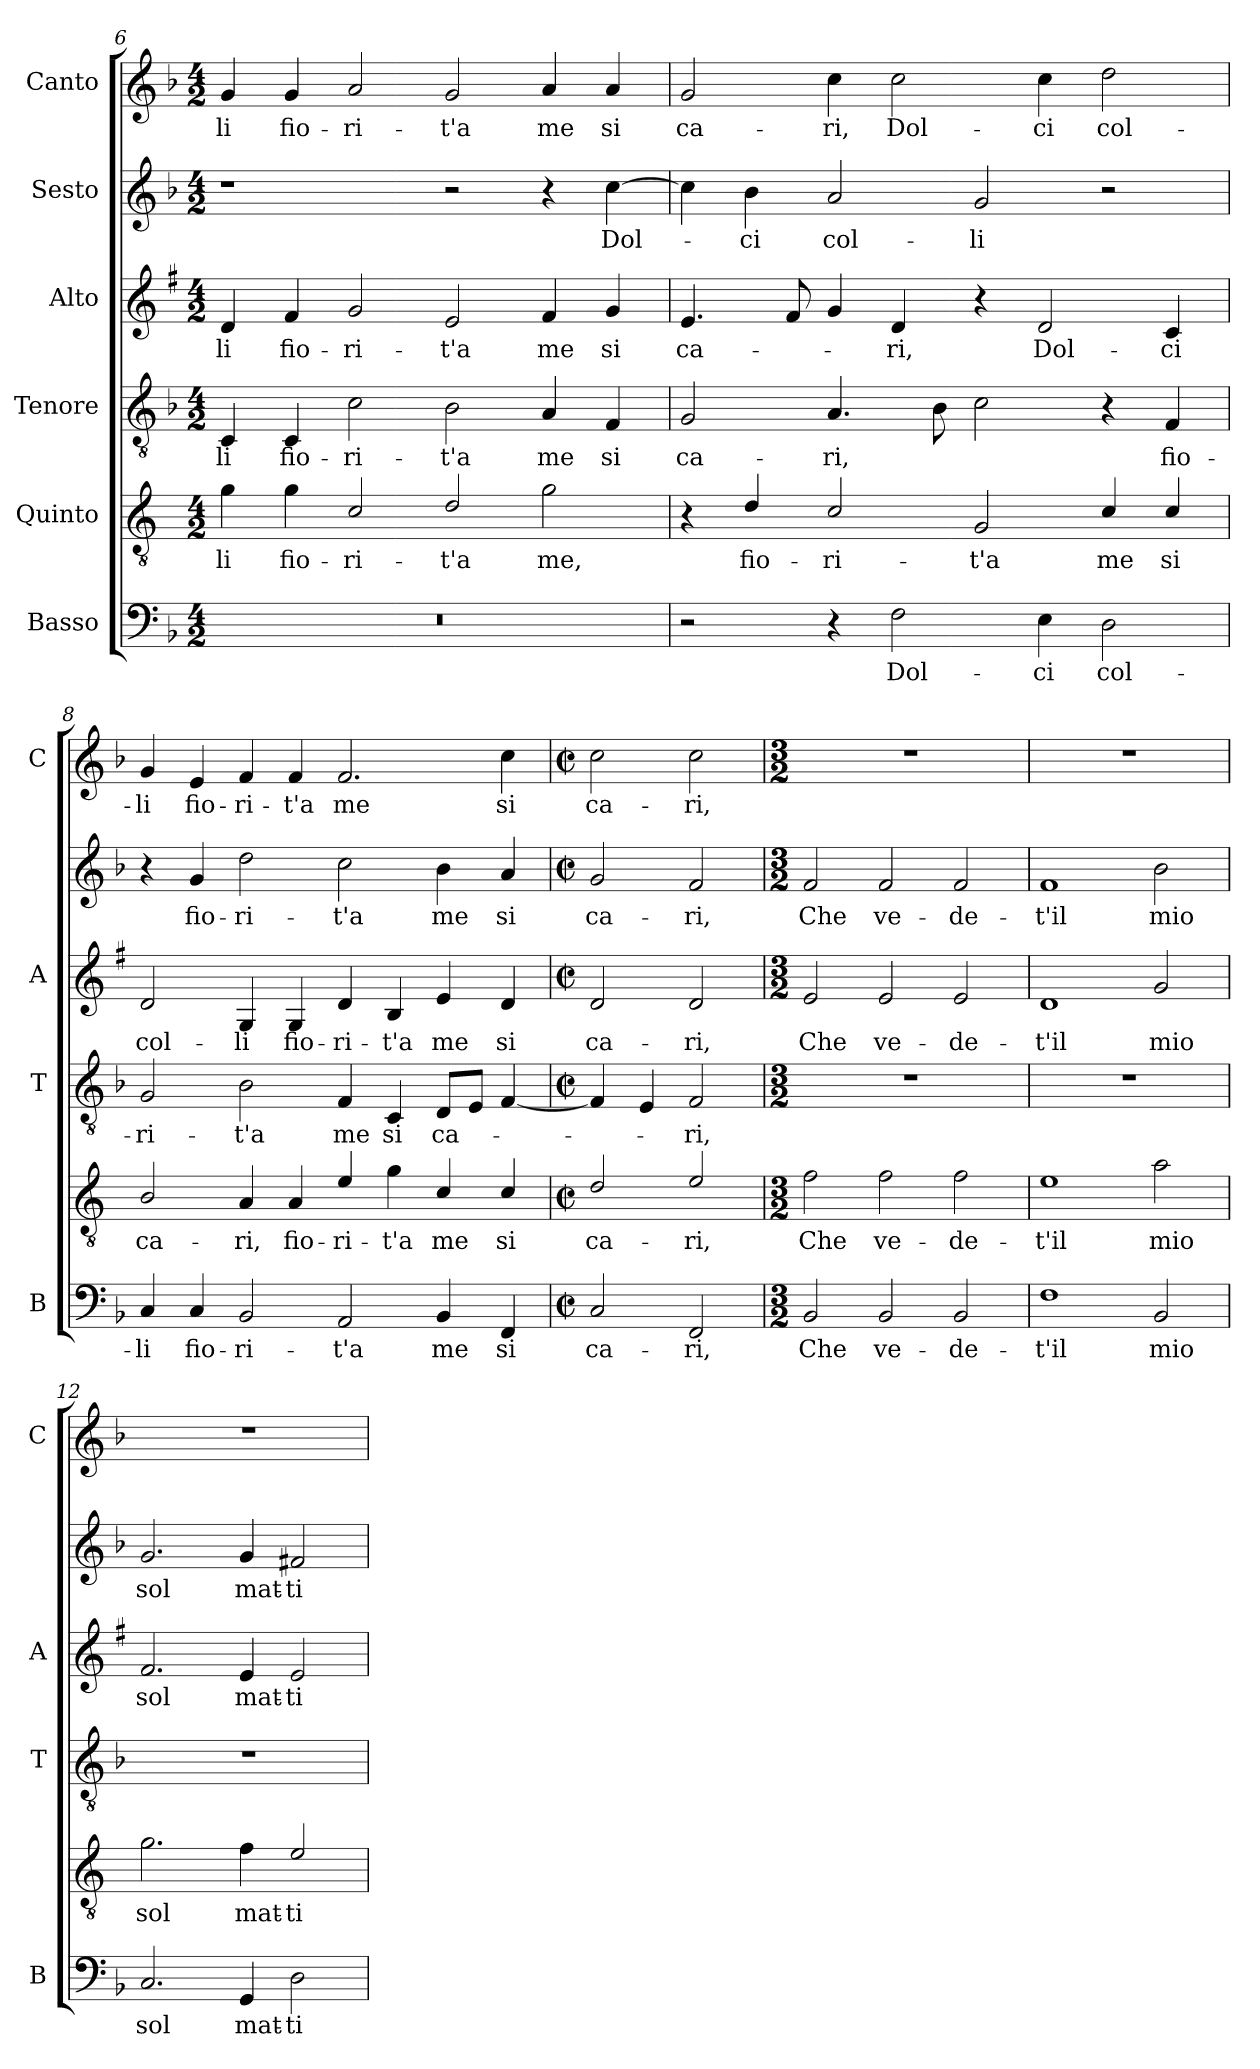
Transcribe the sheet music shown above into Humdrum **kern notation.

**kern	**text	**kern	**text	**kern	**text	**kern	**text	**kern	**text	**kern	**text
*part6	*part6	*part5	*part5	*part4	*part4	*part3	*part3	*part2	*part2	*part1	*part1
*staff6	*staff6	*staff5	*staff5	*staff4	*staff4	*staff3	*staff3	*staff2	*staff2	*staff1	*staff1
*I"Basso	*	*I"Quinto	*	*I"Tenore	*	*I"Alto	*	*I"Sesto	*	*I"Canto	*
*I'B	*	*	*	*I'T	*	*I'A	*	*	*	*I'C	*
*clefF4	*	*clefGv2	*	*clefGv2	*	*clefG2	*	*clefG2	*	*clefG2	*
*	*	*ITrd4c7	*	*	*	*ITrd1c2	*	*	*	*	*
*k[b-]	*	*k[b-]	*	*k[b-]	*	*k[b-]	*	*k[b-]	*	*k[b-]	*
*F:	*	*F:	*	*F:	*	*F:	*	*F:	*	*F:	*
*M4/2	*	*M4/2	*	*M4/2	*	*M4/2	*	*M4/2	*	*M4/2	*
=6	=6	=6	=6	=6	=6	=6	=6	=6	=6	=6	=6
!	!	!	!LO:LY:b	!	!LO:LY:b	!	!LO:LY:b	!	!	!	!LO:LY:b
0r	.	4c\	-li	4C/	-li	4c/	-li	1r	.	4g/	-li
!	!	!	!LO:LY:b	!	!LO:LY:b	!	!LO:LY:b	!	!	!	!LO:LY:b
.	.	4c\	fio-	4C/	fio-	4e/	fio-	.	.	4g/	fio-
!	!	!	!LO:LY:b	!	!LO:LY:b	!	!LO:LY:b	!	!	!	!LO:LY:b
.	.	2F/	-ri-	2c\	-ri-	2f/	-ri-	.	.	2a/	-ri-
!	!	!	!LO:LY:b	!	!LO:LY:b	!	!LO:LY:b	!	!	!	!LO:LY:b
.	.	2G/	-t'a	2B-\	-t'a	2d/	-t'a	2r	.	2g/	-t'a
!	!	!	!LO:LY:b	!	!LO:LY:b	!	!LO:LY:b	!	!	!	!LO:LY:b
.	.	2c\	me,	4A/	me	4e/	me	4r	.	4a/	me
!	!	!	!	!	!LO:LY:b	!	!LO:LY:b	!	!LO:LY:b	!	!LO:LY:b
.	.	.	.	4F/	si	4f/	si	[4cc\	Dol-	4a/	si
=7	=7	=7	=7	=7	=7	=7	=7	=7	=7	=7	=7
!	!	!	!	!	!LO:LY:b	!	!LO:LY:b	!	!	!	!LO:LY:b
2r	.	4r	.	2G/	ca-	4.d/	ca-	4cc\]	.	2g/	ca-
!	!	!	!LO:LY:b	!	!	!	!	!	!LO:LY:b	!	!
.	.	4G/	fio-	.	.	.	.	4b-\	-ci	.	.
.	.	.	.	.	.	8e/	.	.	.	.	.
!	!	!	!LO:LY:b	!	!LO:LY:b	!	!	!	!LO:LY:b	!	!LO:LY:b
4r	.	2F/	-ri-	4.A/	-ri,	4f/	.	2a/	col-	4cc\	-ri,
!	!LO:LY:b	!	!	!	!	!	!LO:LY:b	!	!	!	!LO:LY:b
2F\	Dol-	.	.	.	.	4c/	-ri,	.	.	2cc\	Dol-
.	.	.	.	8B-\	.	.	.	.	.	.	.
!	!	!	!LO:LY:b	!	!	!	!	!	!LO:LY:b	!	!
.	.	2C/	-t'a	2c\	.	4r	.	2g/	-li	.	.
!	!LO:LY:b	!	!	!	!	!	!LO:LY:b	!	!	!	!LO:LY:b
4E\	-ci	.	.	.	.	2c/	Dol-	.	.	4cc\	-ci
!	!LO:LY:b	!	!LO:LY:b	!	!	!	!	!	!	!	!LO:LY:b
2D\	col-	4F/	me	4r	.	.	.	2r	.	2dd\	col-
!	!	!	!LO:LY:b	!	!LO:LY:b	!	!LO:LY:b	!	!	!	!
.	.	4F/	si	4F/	fio-	4B-/	-ci	.	.	.	.
!!LO:PB:g=z
=8	=8	=8	=8	=8	=8	=8	=8	=8	=8	=8	=8
!	!LO:LY:b	!	!LO:LY:b	!	!LO:LY:b	!	!LO:LY:b	!	!	!	!LO:LY:b
4C/	-li	2E/	ca-	2G/	-ri-	2c/	col-	4r	.	4g/	-li
!	!LO:LY:b	!	!	!	!	!	!	!	!LO:LY:b	!	!LO:LY:b
4C/	fio-	.	.	.	.	.	.	4g/	fio-	4e/	fio-
!	!LO:LY:b	!	!LO:LY:b	!	!LO:LY:b	!	!LO:LY:b	!	!LO:LY:b	!	!LO:LY:b
2BB-/	-ri-	4D/	-ri,	2B-\	-t'a	4F/	-li	2dd\	-ri-	4f/	-ri-
!	!	!	!LO:LY:b	!	!	!	!LO:LY:b	!	!	!	!LO:LY:b
.	.	4D/	fio-	.	.	4F/	fio-	.	.	4f/	-t'a
!	!LO:LY:b	!	!LO:LY:b	!	!LO:LY:b	!	!LO:LY:b	!	!LO:LY:b	!	!LO:LY:b
2AA/	-t'a	4A/	-ri-	4F/	me	4c/	-ri-	2cc\	-t'a	2.f/	me
!	!	!	!LO:LY:b	!	!LO:LY:b	!	!LO:LY:b	!	!	!	!
.	.	4c\	-t'a	4C/	si	4A/	-t'a	.	.	.	.
!	!LO:LY:b	!	!LO:LY:b	!	!LO:LY:b	!	!LO:LY:b	!	!LO:LY:b	!	!
4BB-/	me	4F/	me	8D/L	ca-	4d/	me	4b-\	me	.	.
.	.	.	.	8E/J	.	.	.	.	.	.	.
!	!LO:LY:b	!	!LO:LY:b	!	!	!	!LO:LY:b	!	!LO:LY:b	!	!LO:LY:b
4FF/	si	4F/	si	[4F/	.	4c/	si	4a/	si	4cc\	si
=9	=9	=9	=9	=9	=9	=9	=9	=9	=9	=9	=9
*M2/2	*	*M2/2	*	*M2/2	*	*M2/2	*	*M2/2	*	*M2/2	*
*met(c|)	*	*met(c|)	*	*met(c|)	*	*met(c|)	*	*met(c|)	*	*met(c|)	*
!	!LO:LY:b	!	!LO:LY:b	!	!	!	!LO:LY:b	!	!LO:LY:b	!	!LO:LY:b
2C/	ca-	2G/	ca-	4F/]	.	2c/	ca-	2g/	ca-	2cc\	ca-
.	.	.	.	4E/	.	.	.	.	.	.	.
!	!LO:LY:b	!	!LO:LY:b	!	!LO:LY:b	!	!LO:LY:b	!	!LO:LY:b	!	!LO:LY:b
2FF/	-ri,	2A/	-ri,	2F/	-ri,	2c/	-ri,	2f/	-ri,	2cc\	-ri,
=10	=10	=10	=10	=10	=10	=10	=10	=10	=10	=10	=10
*M3/2	*	*M3/2	*	*M3/2	*	*M3/2	*	*M3/2	*	*M3/2	*
!	!LO:LY:b	!	!LO:LY:b	!	!	!	!LO:LY:b	!	!LO:LY:b	!	!
2BB-/	Che	2B-\	Che	1.r	.	2d/	Che	2f/	Che	1.r	.
!	!LO:LY:b	!	!LO:LY:b	!	!	!	!LO:LY:b	!	!LO:LY:b	!	!
2BB-/	ve-	2B-\	ve-	.	.	2d/	ve-	2f/	ve-	.	.
!	!LO:LY:b	!	!LO:LY:b	!	!	!	!LO:LY:b	!	!LO:LY:b	!	!
2BB-/	-de-	2B-\	-de-	.	.	2d/	-de-	2f/	-de-	.	.
=11	=11	=11	=11	=11	=11	=11	=11	=11	=11	=11	=11
!	!LO:LY:b	!	!LO:LY:b	!	!	!	!LO:LY:b	!	!LO:LY:b	!	!
1F	-t'il	1A	-t'il	1.r	.	1c	-t'il	1f	-t'il	1.r	.
!	!LO:LY:b	!	!LO:LY:b	!	!	!	!LO:LY:b	!	!LO:LY:b	!	!
2BB-/	mio	2d\	mio	.	.	2f/	mio	2b-\	mio	.	.
=12	=12	=12	=12	=12	=12	=12	=12	=12	=12	=12	=12
!	!LO:LY:b	!	!LO:LY:b	!	!	!	!LO:LY:b	!	!LO:LY:b	!	!
2.C/	sol	2.c\	sol	1.r	.	2.e/	sol	2.g/	sol	1.r	.
!	!LO:LY:b	!	!LO:LY:b	!	!	!	!LO:LY:b	!	!LO:LY:b	!	!
4GG/	mat-	4B-\	mat-	.	.	4d/	mat-	4g/	mat-	.	.
!	!LO:LY:b	!	!LO:LY:b	!	!	!	!LO:LY:b	!	!LO:LY:b	!	!
2D\	-ti-	2A/	-ti-	.	.	2d/	-ti-	2f#X/	-ti-	.	.
=	=	=	=	=	=	=	=	=	=	=	=
*-	*-	*-	*-	*-	*-	*-	*-	*-	*-	*-	*-
